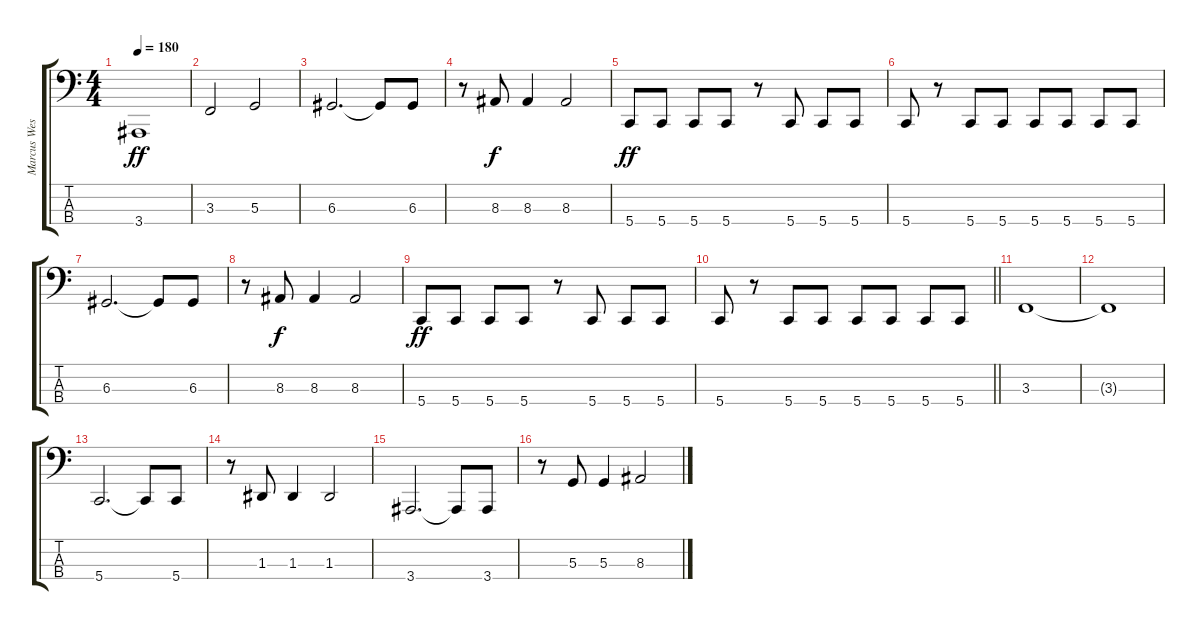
\track ("Marcus Wesslen" "Marcus Wes") {instrument electricbassfinger}
\staff {score tabs}
\tuning (C2 G1 D1 G0) {hide}
\ts (4 4)
\tempo 180
\clef f4
\ks c
3.4.1{dy ff} |
3.3.2 5.3.2 |
6.3.2{d} 6.3{t}.8 6.3.8 |
r.8 8.3.8{dy f} 8.3.4 8.3.2 |
5.4.8{dy ff} 5.4.8 5.4.8 5.4.8 r.8 5.4.8 5.4.8 5.4.8 |
5.4.8 r.8 5.4.8 5.4.8 5.4.8 5.4.8 5.4.8 5.4.8 |
6.3.2{d} 6.3{t}.8 6.3.8 |
r.8 8.3.8{dy f} 8.3.4 8.3.2 |
5.4.8{dy ff} 5.4.8 5.4.8 5.4.8 r.8 5.4.8 5.4.8 5.4.8 |
\barLineRight lightlight
5.4.8 r.8 5.4.8 5.4.8 5.4.8 5.4.8 5.4.8 5.4.8 |
3.3.1 |
3.3{t}.1 |
5.4.2{d} 5.4{t}.8 5.4.8 |
r.8 1.3.8 1.3.4 1.3.2 |
3.4.2{d} 3.4{t}.8 3.4.8 |
r.8 5.3.8 5.3.4 8.3.2
